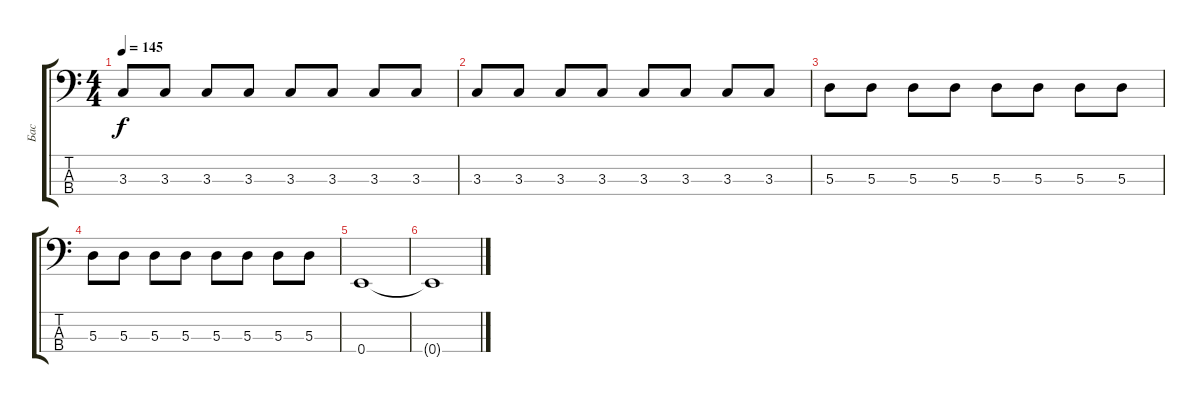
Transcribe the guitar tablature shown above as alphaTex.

\track ("Бас" "Бас") {instrument electricbassfinger}
\staff {score tabs}
\tuning (G2 D2 A1 E1) {hide}
\ts (4 4)
\tempo 145
\clef f4
\ks c
3.3.8{dy f} 3.3.8 3.3.8 3.3.8 3.3.8 3.3.8 3.3.8 3.3.8 |
3.3.8 3.3.8 3.3.8 3.3.8 3.3.8 3.3.8 3.3.8 3.3.8 |
5.3.8 5.3.8 5.3.8 5.3.8 5.3.8 5.3.8 5.3.8 5.3.8 |
5.3.8 5.3.8 5.3.8 5.3.8 5.3.8 5.3.8 5.3.8 5.3.8 |
0.4.1 |
0.4{t}.1
